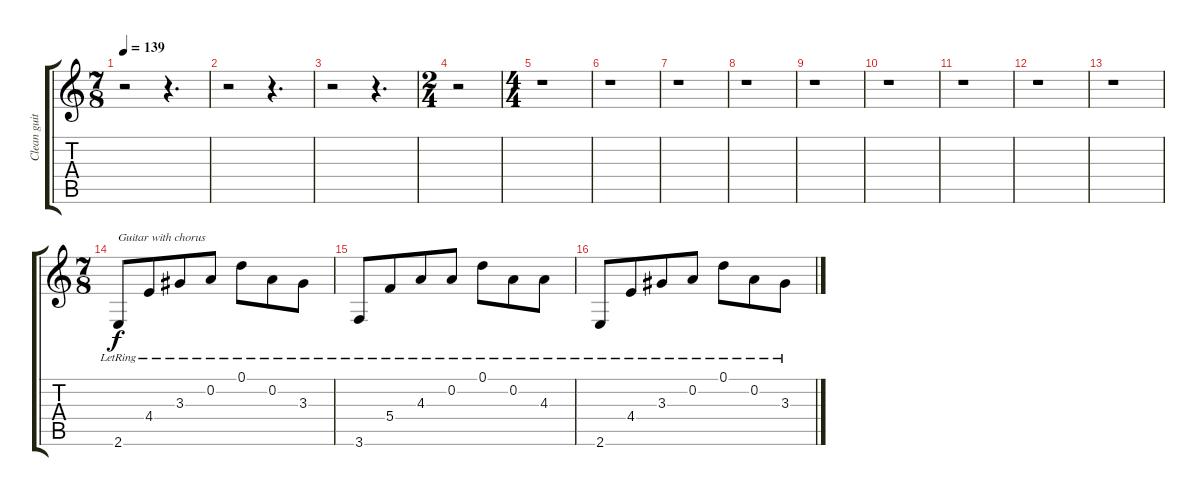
\track ("Clean guitar" "Clean guit") {instrument acousticguitarsteel}
\staff {score tabs}
\tuning (D4 A3 F3 C3 G2 D2) {hide}
\ts (7 8)
\tempo 139
\clef g2
\ks c
r.2{dy f} r.4{d} |
r.2 r.4{d} |
r.2 r.4{d} |
\ts (2 4)
r.2 |
\ts (4 4)
r.1 |
r.1 |
r.1 |
r.1 |
r.1 |
r.1 |
r.1 |
r.1 |
r.1 |
\ts (7 8)
2.6{lr}.8{txt "Guitar with chorus"} 4.4{lr}.8 3.3{lr}.8 0.2{lr}.8 0.1{lr}.8 0.2{lr}.8 3.3{lr}.8 |
3.6{lr}.8 5.4{lr}.8 4.3{lr}.8 0.2{lr}.8 0.1{lr}.8 0.2{lr}.8 4.3{lr}.8 |
2.6{lr}.8 4.4{lr}.8 3.3{lr}.8 0.2{lr}.8 0.1{lr}.8 0.2{lr}.8 3.3{lr}.8
